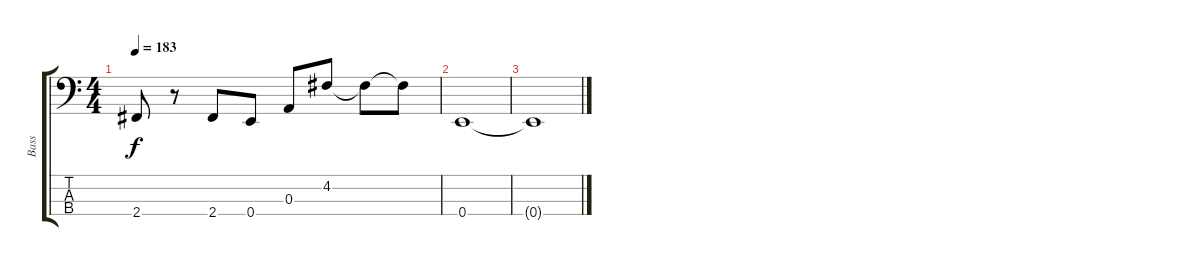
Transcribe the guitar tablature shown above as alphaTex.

\track ("Bass" "Bass") {instrument electricbassfinger}
\staff {score tabs}
\tuning (G2 D2 A1 E1) {hide}
\ts (4 4)
\tempo 183
\clef f4
\ks c
2.4.8{dy f} r.8 2.4.8 0.4.8 0.3.8 4.2.8 4.2{t}.8 4.2{t}.8 |
0.4.1 |
0.4{t}.1
